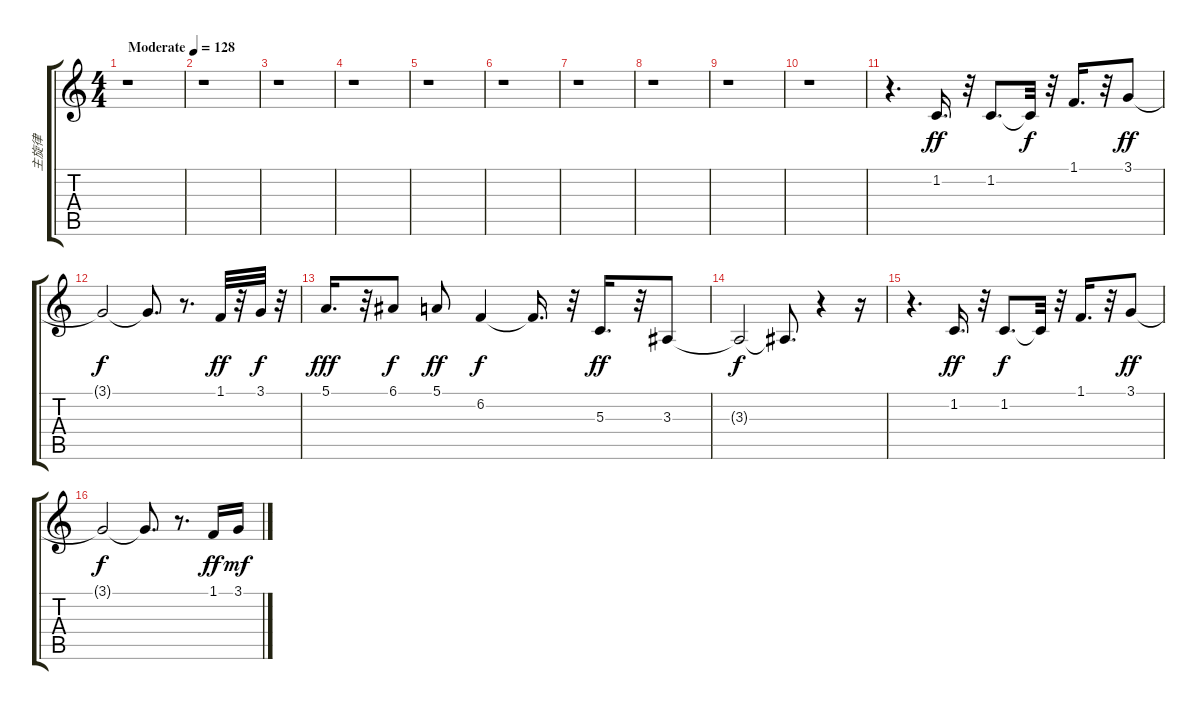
\track ("主旋律" "主旋律") {instrument altosax}
\staff {score tabs}
\tuning (E4 B3 G3 D3 A2 E2) {hide}
\ts (4 4)
\tempo (128 "Moderate")
\clef g2
\ks c
r.1{dy ff instrument altosax} |
r.1 |
r.1 |
r.1 |
r.1 |
r.1 |
r.1 |
r.1 |
r.1 |
r.1 |
r.4{d} 1.2.16{d} r.32 1.2.8{d} 1.2{t}.32{dy f} r.32 1.1.16{d} r.32 3.1.8{dy ff} |
3.1{t}.2{dy f} 3.1{t}.8{d} r.8{d} 1.1.32{dy ff} r.32 3.1.32{dy f} r.32 |
5.1.16{d dy fff} r.32 6.1.8{dy f} 5.1.8{dy ff} 6.2.4{dy f} 6.2{t}.16{d} r.32 5.3.16{d dy ff} r.32 3.3.8 |
3.3{t}.2{dy f} 3.3{t}.8{d} r.4 r.16 |
r.4{d} 1.2.16{d dy ff} r.32 1.2.8{d dy f} 1.2{t}.32 r.32 1.1.16{d} r.32 3.1.8{dy ff} |
3.1{t}.2{dy f} 3.1{t}.8{d} r.8{d} 1.1.16{dy ff} 3.1.16{dy mf}
